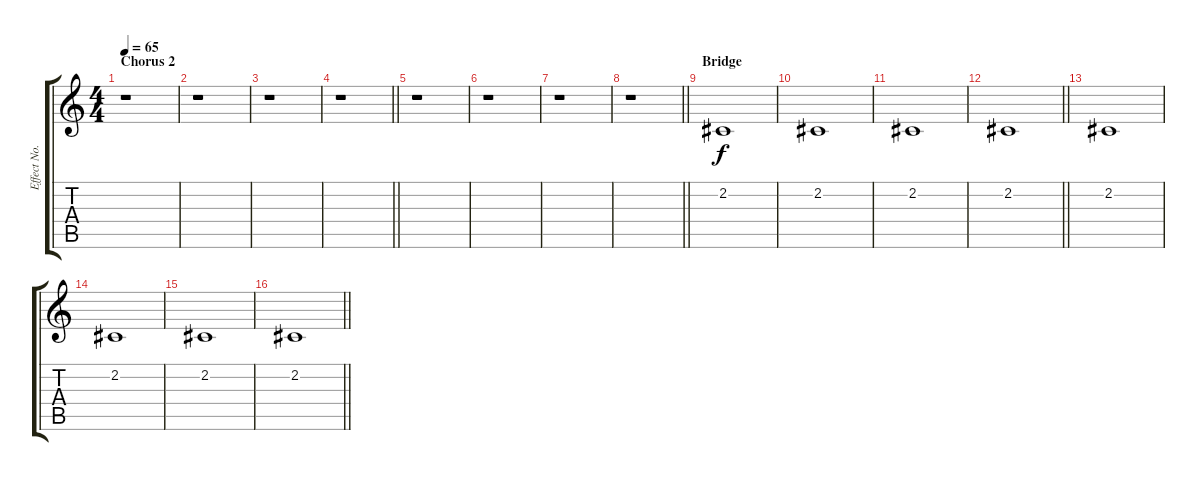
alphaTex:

\track ("Effect No. 2" "Effect No.") {instrument gunshot}
\staff {score tabs}
\tuning (E4 B3 G3 D3 A2 E2) {hide}
\ts (4 4)
\section ("" "Chorus 2")
\tempo 65
\clef g2
\ks c
r.1{dy f} |
r.1 |
r.1 |
\barLineRight lightlight
r.1 |
r.1 |
r.1 |
r.1 |
\barLineRight lightlight
r.1 |
\section ("" "Bridge")
2.2.1 |
2.2.1 |
2.2.1 |
\barLineRight lightlight
2.2.1 |
2.2.1 |
2.2.1 |
2.2.1 |
\barLineRight lightlight
2.2.1
